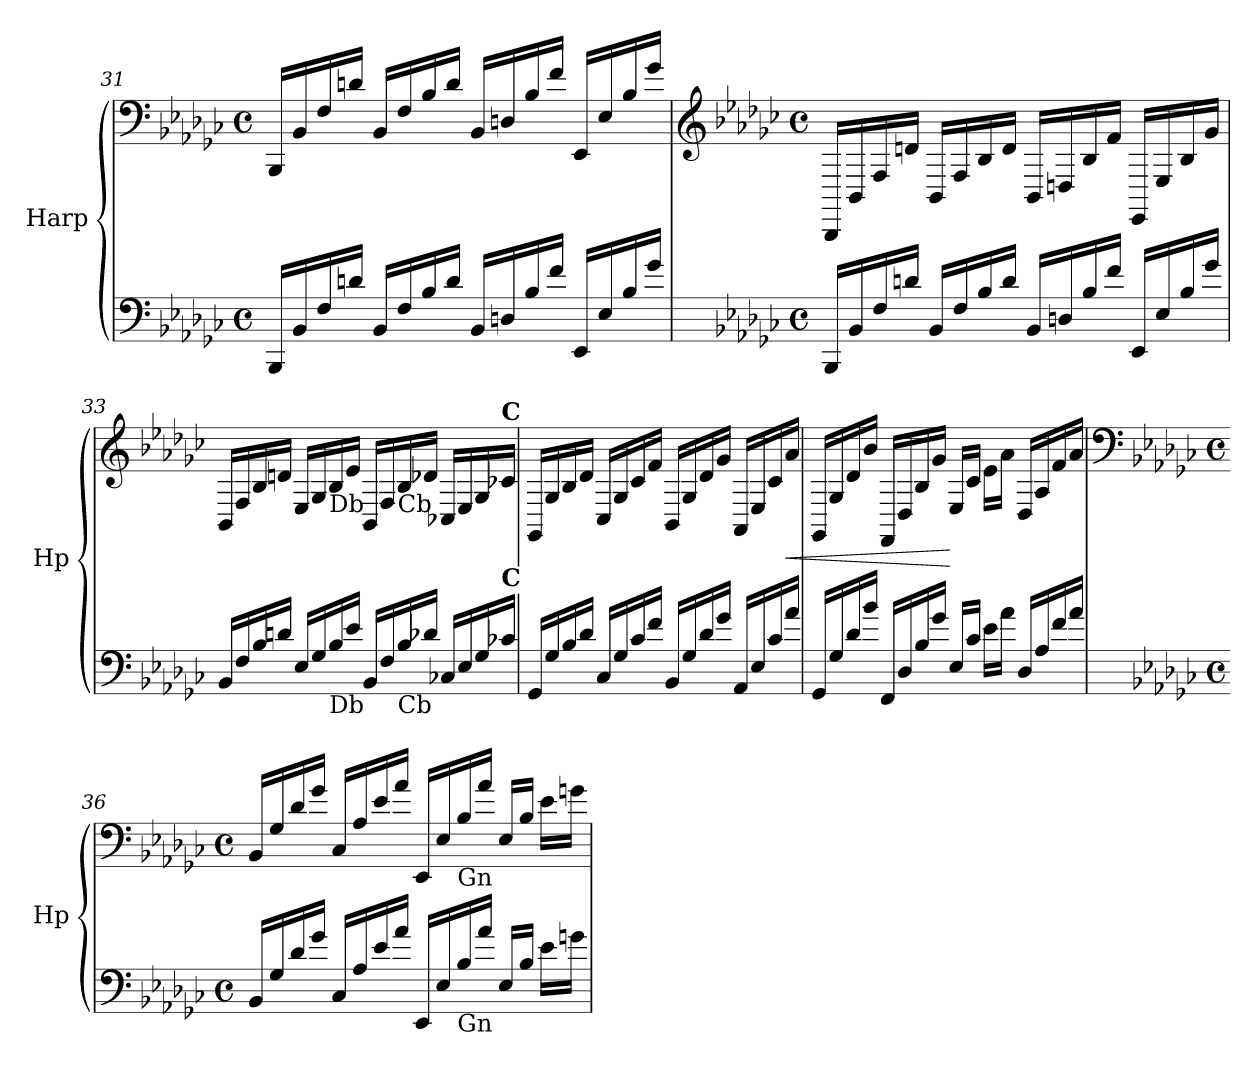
**kern	**kern	**dynam
*part1	*part1	*part1
*staff2	*staff1	*staff1/2
*I"Harp	*	*
*I'Hp	*	*
*clefF4	*clefF4	*
*k[b-e-a-d-g-c-]	*k[b-e-a-d-g-c-]	*
*G-:	*G-:	*
*M4/4	*M4/4	*
*met(c)	*met(c)	*
=31	=31	=31
16BBB-/LL	16BBB-/LL	.
16BB-/	16BB-/	.
16F/	16F/	.
16dn\JJ	16dn\JJ	.
16BB-/LL	16BB-/LL	.
16F/	16F/	.
16B-\	16B-\	.
16d\JJ	16d\JJ	.
16BB-/LL	16BB-/LL	.
16Dn/	16Dn/	.
16B-\	16B-\	.
16f\JJ	16f\JJ	.
16EE-/LL	16EE-/LL	.
16E-/	16E-/	.
16B-\	16B-\	.
16g-\JJ	16g-\JJ	.
!!LO:LB:g=z
=32	=32	=32
*	*clefG2	*
*k[b-e-a-d-g-c-]	*k[b-e-a-d-g-c-]	*
*G-:	*G-:	*
*M4/4	*M4/4	*
*met(c)	*met(c)	*
16BBB-/LL	16BBB-/LL	.
16BB-/	16BB-/	.
16F/	16F/	.
16dn\JJ	16dn\JJ	.
16BB-/LL	16BB-/LL	.
16F/	16F/	.
16B-\	16B-\	.
16d\JJ	16d\JJ	.
16BB-/LL	16BB-/LL	.
16Dn/	16Dn/	.
16B-\	16B-\	.
16f\JJ	16f\JJ	.
16EE-/LL	16EE-/LL	.
16E-/	16E-/	.
16B-\	16B-\	.
16g-\JJ	16g-\JJ	.
=33	=33	=33
16BB-/LL	16BB-/LL	.
16F/	16F/	.
16B-\	16B-\	.
16dn\JJ	16dn\JJ	.
16E-/LL	16E-/LL	.
16G-/	16G-/	.
!	!LO:TX:b:t=Db	!
!LO:TX:b:t=Db	!	!
16B-\	16B-\	.
16e-\JJ	16e-\JJ	.
16BB-/LL	16BB-/LL	.
16F/	16F/	.
!	!LO:TX:b:t=Cb	!
!LO:TX:b:t=Cb	!	!
16B-\	16B-\	.
16d-X\JJ	16d-X\JJ	.
16C-X/LL	16C-X/LL	.
16E-/	16E-/	.
16G-/	16G-/	.
!	!LO:TX:a:B:t=C	!
!LO:TX:a:B:t=C	!	!
!	!	!LO:DY:b=2
!	!	!LO:DY:n=1:b
16c-X\JJ	16c-X\JJ	mp mp
=34	=34	=34
16GG-/LL	16GG-/LL	.
16G-/	16G-/	.
16B-\	16B-\	.
16d-\JJ	16d-\JJ	.
16C-/LL	16C-/LL	.
16G-/	16G-/	.
16c-\	16c-\	.
16f\JJ	16f\JJ	.
16BB-/LL	16BB-/LL	.
16G-/	16G-/	.
16d-\	16d-\	.
16g-\JJ	16g-\JJ	.
16AA-/LL	16AA-/LL	.
16E-/	16E-/	.
16c-\	16c-\	.
!	!	!LO:HP:b
16a-\JJ	16a-\JJ	<
=35	=35	=35
16GG-/LL	16GG-/LL	.
16G-/	16G-/	.
16d-\	16d-\	.
16b-\JJ	16b-\JJ	.
16FF/LL	16FF/LL	.
16D-/	16D-/	.
16B-\	16B-\	.
16g-\JJ	16g-\JJ	.
16E-/LL	16E-/LL	[
16c-\JJ	16c-\JJ	.
16e-\LL	16e-\LL	.
16a-\JJ	16a-\JJ	.
16D-/LL	16D-/LL	.
16A-/	16A-/	.
16f\	16f\	.
16a-\JJ	16a-\JJ	.
!!LO:LB:g=z
=36	=36	=36
*	*clefF4	*
*k[b-e-a-d-g-c-]	*k[b-e-a-d-g-c-]	*
*G-:	*G-:	*
*M4/4	*M4/4	*
*met(c)	*met(c)	*
16BB-/LL	16BB-/LL	.
16G-/	16G-/	.
16d-\	16d-\	.
16g-\JJ	16g-\JJ	.
16C-/LL	16C-/LL	.
16A-/	16A-/	.
16e-\	16e-\	.
16a-\JJ	16a-\JJ	.
16EE-/LL	16EE-/LL	.
16E-/	16E-/	.
!	!LO:TX:b:t=Gn	!
!LO:TX:b:t=Gn	!	!
16B-\	16B-\	.
16a-\JJ	16a-\JJ	.
16E-/LL	16E-/LL	.
16B-\JJ	16B-\JJ	.
16e-\LL	16e-\LL	.
!	!	!LO:DY:b=2
!	!	!LO:DY:n=1:b
16gn\JJ	16gn\JJ	mf mf
=	=	=
*-	*-	*-
